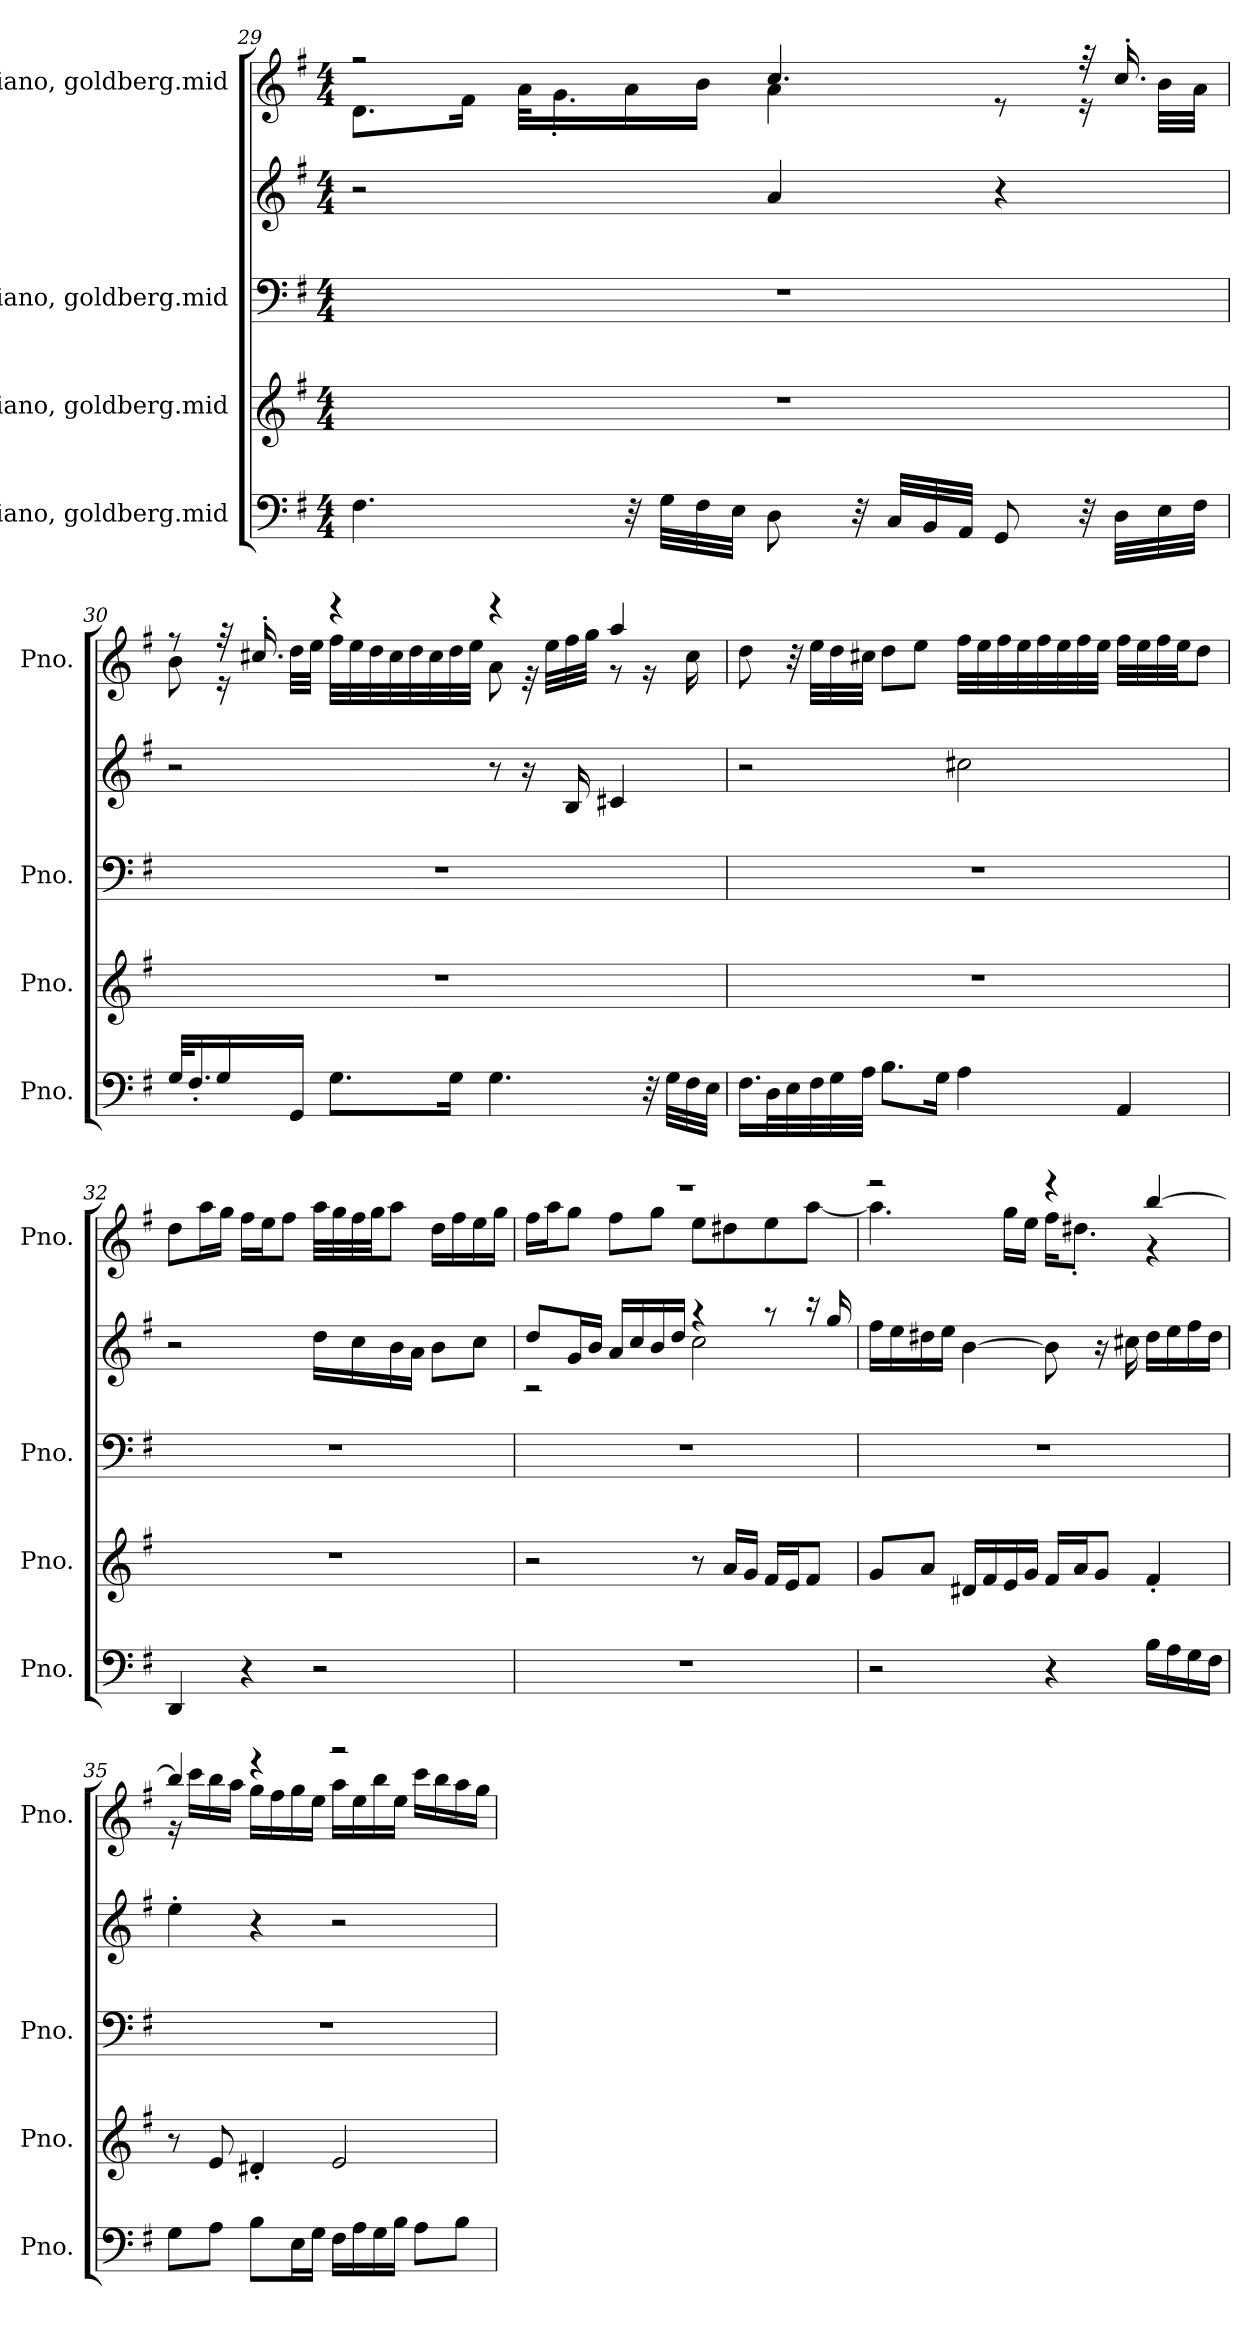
**kern	**kern	**kern	**kern	**kern
*part4	*part3	*part2	*part2	*part1
*staff5	*staff4	*staff3	*staff2	*staff1
*I"Piano, goldberg.mid	*I"Piano, goldberg.mid	*I"Piano, goldberg.mid	*	*I"Piano, goldberg.mid
*I'Pno.	*I'Pno.	*I'Pno.	*	*I'Pno.
!!LO:LB:g=z
*clefF4	*clefG2	*clefF4	*clefG2	*clefG2
*k[f#]	*k[f#]	*k[f#]	*k[f#]	*k[f#]
*M4/4	*M4/4	*M4/4	*M4/4	*M4/4
=29	=29	=29	=29	=29
*	*	*	*	*^
4.F#\	1r	1r	2r	2r	8.d\L
.	.	.	.	.	16f#\Jk
.	.	.	.	.	32a\KLL
.	.	.	.	.	16.g'\
32r	.	.	.	.	16a\
32G\LLL	.	.	.	.	.
32F#\	.	.	.	.	16b\JJ
32E\JJJ	.	.	.	.	.
8D\	.	.	4a/	4.cc/	4a\
32r	.	.	.	.	.
32C/LLL	.	.	.	.	.
32BB/	.	.	.	.	.
32AA/JJJ	.	.	.	.	.
8GG/	.	.	4r	.	8r
32r	.	.	.	32r	16r
32D\LLL	.	.	.	16.cc'/	.
32E\	.	.	.	.	32b\LLL
32F#\JJJ	.	.	.	.	32a\JJJ
!!LO:PB:g=z	!!
=30	=30	=30	=30	=30	=30
32G/KLL	1r	1r	2r	8r	8b\
16.F#'/	.	.	.	.	.
16G/	.	.	.	32r	16r
.	.	.	.	16.cc#X'/	.
16GG/JJ	.	.	.	.	32dd\LLL
.	.	.	.	.	32ee\JJJ
8.G\L	.	.	.	4r	32ff#\LLL
.	.	.	.	.	32ee\
.	.	.	.	.	32dd\
.	.	.	.	.	32cc#\
.	.	.	.	.	32dd\
.	.	.	.	.	32cc#\
16G\Jk	.	.	.	.	32dd\
.	.	.	.	.	32ee\JJJ
4.G\	.	.	8r	4r	8a\
.	.	.	16r	.	32r
.	.	.	.	.	32ee\LLL
.	.	.	16B/	.	32ff#\
.	.	.	.	.	32gg\JJJ
.	.	.	4c#X/	4aa/	8r
32r	.	.	.	.	16r
32G\LLL	.	.	.	.	.
32F#\	.	.	.	.	16cc#\
32E\JJJ	.	.	.	.	.
*	*	*	*	*v	*v
!!LO:LB:g=z
=31	=31	=31	=31	=31
16.F#\LL	1r	1r	2r	8dd\
32D\L	.	.	.	.
32E\	.	.	.	32r
32F#\	.	.	.	32ee\LLL
32G\	.	.	.	32dd\
32A\JJJ	.	.	.	32cc#X\JJJ
8.B\L	.	.	.	8dd\L
.	.	.	.	8ee\J
16G\Jk	.	.	.	.
4A\	.	.	2cc#X\	32ff#\LLL
.	.	.	.	32ee\
.	.	.	.	32ff#\
.	.	.	.	32ee\
.	.	.	.	32ff#\
.	.	.	.	32ee\
.	.	.	.	32ff#\
.	.	.	.	32ee\JJJ
4AA/	.	.	.	32ff#\LLL
.	.	.	.	32ee\
.	.	.	.	32ff#\
.	.	.	.	32ee\JJ
.	.	.	.	8dd\J
=32	=32	=32	=32	=32
4DD/	1r	1r	2r	8dd\L
.	.	.	.	16aa\L
.	.	.	.	16gg\JJ
4r	.	.	.	16ff#\LL
.	.	.	.	16ee\J
.	.	.	.	8ff#\J
2r	.	.	16dd\LL	32aa\LLL
.	.	.	.	32gg\
.	.	.	16cc\	32ff#\
.	.	.	.	32gg\JJ
.	.	.	16b\	8aa\J
.	.	.	16a\JJ	.
.	.	.	8b\L	16dd\LL
.	.	.	.	16ff#\
.	.	.	8cc\J	16ee\
.	.	.	.	16gg\JJ
!!LO:PB:g=z
=33	=33	=33	=33	=33
*	*	*	*^	*^
1r	2r	1r	8dd/L	2r	1r	16ff#\LL
.	.	.	.	.	.	16aa\J
.	.	.	16g/L	.	.	8gg\J
.	.	.	16b/JJ	.	.	.
.	.	.	16a/LL	.	.	8ff#\L
.	.	.	16cc/	.	.	.
.	.	.	16b/	.	.	8gg\J
.	.	.	16dd/JJ	.	.	.
.	8r	.	4r	2cc\	.	8ee\L
.	16a/LL	.	.	.	.	8dd#X\
.	16g/JJ	.	.	.	.	.
.	16f#/LL	.	8r	.	.	8ee\
.	16e/J	.	.	.	.	.
.	8f#/J	.	16r	.	.	[8aa\J
.	.	.	16gg/	.	.	.
*	*	*	*v	*v	*	*
=34	=34	=34	=34	=34	=34
2r	8g/L	1r	16ff#\LL	2r	4.aa\]
.	.	.	16ee\	.	.
.	8a/J	.	16dd#X\	.	.
.	.	.	16ee\JJ	.	.
.	16d#X/LL	.	[4b\	.	.
.	16f#/	.	.	.	.
.	16e/	.	.	.	16gg\LL
.	16g/JJ	.	.	.	16ee\JJ
4r	16f#/LL	.	8b\]	4r	16ff#\KL
.	16a/J	.	.	.	8.dd#X'\J
.	8g/J	.	16r	.	.
.	.	.	16cc#X\	.	.
16B\LL	4f#'/	.	16dd#\LL	[4bb/	4r
16A\	.	.	16ee\	.	.
16G\	.	.	16ff#\	.	.
16F#\JJ	.	.	16dd#\JJ	.	.
!!LO:LB:g=z	!!
=35	=35	=35	=35	=35	=35
8G\L	8r	1r	4ee'\	4bb/]	16r
.	.	.	.	.	16ccc\LL
8A\J	8e/	.	.	.	16bb\
.	.	.	.	.	16aa\JJ
8B\L	4d#X'/	.	4r	4r	16gg\LL
.	.	.	.	.	16ff#\
16E\L	.	.	.	.	16gg\
16G\JJ	.	.	.	.	16ee\JJ
16F#\LL	2e/	.	2r	2r	16aa\LL
16A\	.	.	.	.	16ee\
16G\	.	.	.	.	16bb\
16B\JJ	.	.	.	.	16ee\JJ
8A\L	.	.	.	.	16ccc\LL
.	.	.	.	.	16bb\
8B\J	.	.	.	.	16aa\
.	.	.	.	.	16gg\JJ
*	*	*	*	*v	*v
=	=	=	=	=
*-	*-	*-	*-	*-
